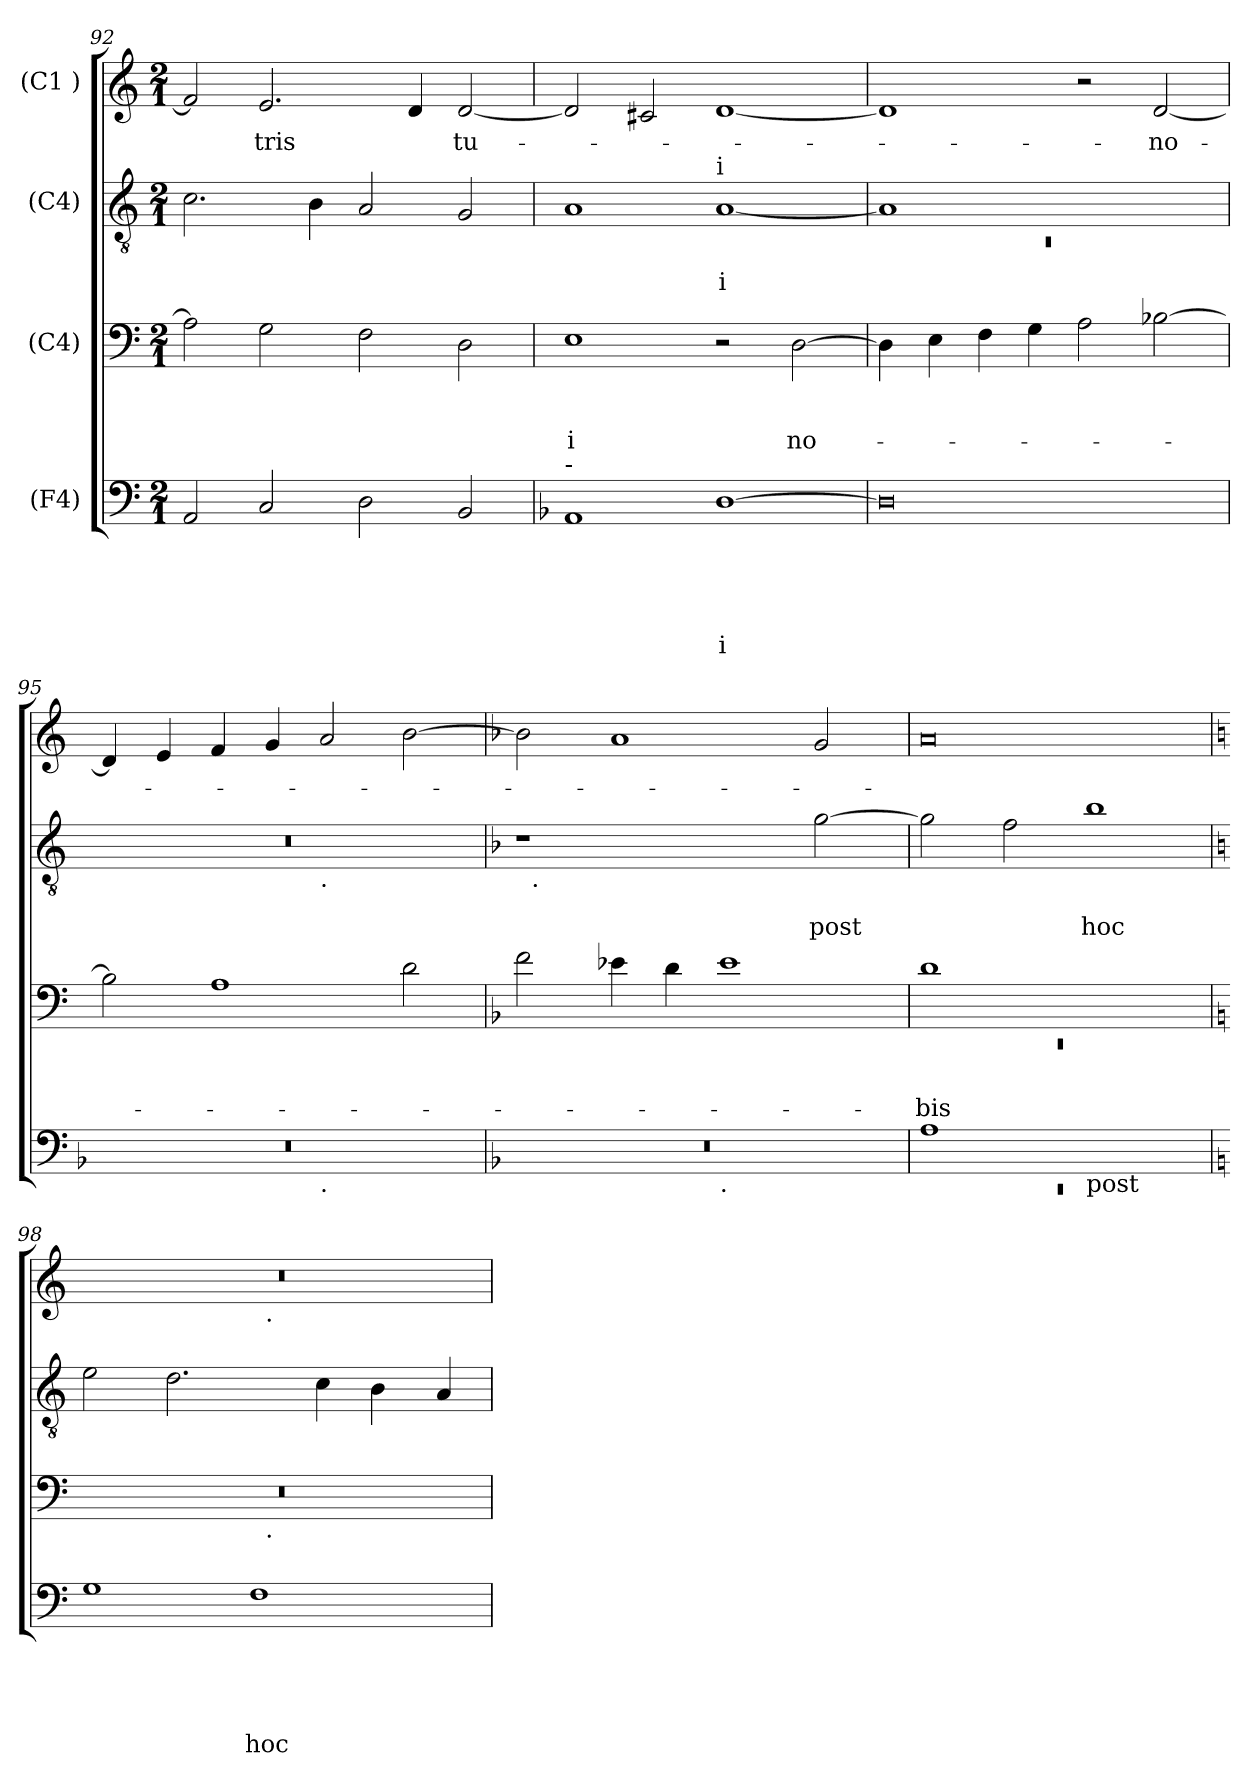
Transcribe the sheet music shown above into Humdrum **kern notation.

**kern	**text	**text	**text	**text	**text	**kern	**text	**text	**text	**kern	**text	**text	**kern	**text
*part4	*part4	*part4	*part4	*part4	*part4	*part3	*part3	*part3	*part3	*part2	*part2	*part2	*part1	*part1
*staff4	*staff4	*staff4	*staff4	*staff4	*staff4	*staff3	*staff3	*staff3	*staff3	*staff2	*staff2	*staff2	*staff1	*staff1
*I"(F4)	*	*	*	*	*	*I"(C4)	*	*	*	*I"(C4)	*	*	*I"(C1 )	*
*clefF4	*	*	*	*	*	*clefF4	*	*	*	*clefGv2	*	*	*clefG2	*
*k[]	*	*	*	*	*	*k[]	*	*	*	*k[]	*	*	*k[]	*
*C:	*	*	*	*	*	*C:	*	*	*	*C:	*	*	*C:	*
*M2/1	*	*	*	*	*	*M2/1	*	*	*	*M2/1	*	*	*M2/1	*
=92	=92	=92	=92	=92	=92	=92	=92	=92	=92	=92	=92	=92	=92	=92
2AA/	.	.	.	.	.	2A\]	.	.	.	2.c\	.	.	2f/]	.
!	!	!	!	!	!	!	!	!	!	!	!	!	!	!LO:LY:b
2C/	.	.	.	.	.	2G\	.	.	.	.	.	.	2.e/	-tris
.	.	.	.	.	.	.	.	.	.	4B\	.	.	.	.
2D\	.	.	.	.	.	2F\	.	.	.	2A/	.	.	.	.
.	.	.	.	.	.	.	.	.	.	.	.	.	4d/	.
!	!	!	!	!	!	!	!	!	!	!	!	!	!	!LO:LY:b
2BB/	.	.	.	.	.	2D\	.	.	.	2G/	.	.	[<2d/	tu-
!!LO:LB:g=z
=93	=93	=93	=93	=93	=93	=93	=93	=93	=93	=93	=93	=93	=93	=93
*k[b-]	*	*	*	*	*	*	*	*	*	*	*	*	*	*
*F:	*	*	*	*	*	*	*	*	*	*	*	*	*	*
!LO:TX:a:t=-	!	!	!	!	!	!	!	!	!	!	!	!	!	!
!	!	!	!	!	!	!	!	!	!LO:LY:b:rj	!	!	!	!	!
1AA	.	.	.	.	.	1E	.	.	-i	1A	.	.	2d/]	.
.	.	.	.	.	.	.	.	.	.	.	.	.	2c#/	.
!	!	!	!	!	!	!	!	!	!	!LO:TX:a:t=i	!	!	!	!
!	!	!	!	!	!LO:LY:b:rj	!	!	!	!	!	!	!LO:LY:b:rj	!	!
[>1D	.	.	.	.	-i	2r	.	.	.	[<1A	.	-i	[<1d	.
!	!	!	!	!	!	!	!	!	!LO:LY:b	!	!	!	!	!
.	.	.	.	.	.	[>2D\	.	.	no-	.	.	.	.	.
=94	=94	=94	=94	=94	=94	=94	=94	=94	=94	=94	=94	=94	=94	=94
*	*	*	*	*	*	*	*	*	*	*^	*	*	*	*
!	!	!	!	!	!	!	!	!	!	!	!LO:N:vis=1	!	!	!	!
0D]	.	.	.	.	.	4D\]	.	.	.	1A]	0rC	.	.	1d]	.
.	.	.	.	.	.	4E\	.	.	.	.	.	.	.	.	.
.	.	.	.	.	.	4F\	.	.	.	.	.	.	.	.	.
.	.	.	.	.	.	4G\	.	.	.	.	.	.	.	.	.
.	.	.	.	.	.	2A\	.	.	.	1ryy	.	.	.	2r	.
!	!	!	!	!	!	!	!	!	!	!	!	!	!	!	!LO:LY:b
.	.	.	.	.	.	[>2B-\	.	.	.	.	.	.	.	[<2d/	-no-
=95	=95	=95	=95	=95	=95	=95	=95	=95	=95	=95	=95	=95	=95	=95	=95
*^	*	*	*	*	*	*	*	*	*	*	*	*	*	*	*
0r	1ryy	.	.	.	.	.	2B-\]	.	.	.	0r	1ryy	.	.	4d/]	.
.	.	.	.	.	.	.	.	.	.	.	.	.	.	.	4e/	.
.	.	.	.	.	.	.	1A	.	.	.	.	.	.	.	4f/	.
.	.	.	.	.	.	.	.	.	.	.	.	.	.	.	4g/	.
!	!	!	!	!	!	!	!	!	!	!	!	!LO:TX:b:t=.	!	!	!	!
!	!LO:TX:b:t=.	!	!	!	!	!	!	!	!	!	!	!	!	!	!	!
.	1ryy	.	.	.	.	.	.	.	.	.	.	1ryy	.	.	2a/	.
.	.	.	.	.	.	.	2d\	.	.	.	.	.	.	.	[>2b\	.
=96	=96	=96	=96	=96	=96	=96	=96	=96	=96	=96	=96	=96	=96	=96	=96	=96
*	*	*	*	*	*	*	*k[b-]	*	*	*	*k[b-]	*	*	*	*k[b-]	*
*	*	*	*	*	*	*	*F:	*	*	*	*F:	*	*	*	*F:	*
0r	1ryy	.	.	.	.	.	2f\	.	.	.	1r	32ryy	.	.	2b\]	.
!	!	!	!	!	!	!	!	!	!	!	!	!LO:TX:b:t=.	!	!	!	!
.	.	.	.	.	.	.	.	.	.	.	.	1ryy	.	.	.	.
.	.	.	.	.	.	.	4e-\	.	.	.	.	.	.	.	1a	.
.	.	.	.	.	.	.	4d\	.	.	.	.	.	.	.	.	.
!	!LO:TX:b:t=.	!	!	!	!	!	!	!	!	!	!	!	!	!	!	!
.	1ryy	.	.	.	.	.	1e-	.	.	.	2ryy	.	.	.	.	.
.	.	.	.	.	.	.	.	.	.	.	.	2ryy	.	.	.	.
!	!	!	!	!	!	!	!	!	!	!	!	!	!	!LO:LY:b	!	!
.	.	.	.	.	.	.	.	.	.	.	[>2g\	.	.	post	2g/	.
.	.	.	.	.	.	.	.	.	.	.	.	4...ryy	.	.	.	.
=97	=97	=97	=97	=97	=97	=97	=97	=97	=97	=97	=97	=97	=97	=97	=97	=97
*	*	*	*	*	*	*	*^	*	*	*	*	*	*	*	*	*
!	!	!	!	!	!	!	!	!	!	!	!	!LO:TX:a:t=bis	!	!	!	!	!
!	!LO:N:vis=1	!	!	!	!	!	!	!LO:N:vis=1	!	!	!LO:LY:b	!	!	!	!	!	!
*	*^	*	*	*	*	*	*	*	*	*	*	*v	*v	*	*	*	*
0ryy	0rEE	1A	.	.	.	.	.	1d	0rEE	.	.	-bis	2g\]	.	.	0a	.
.	.	.	.	.	.	.	.	.	.	.	.	.	2f\	.	.	.	.
!	!	!LO:TX:b:t=post	!	!	!	!	!	!	!	!	!	!	!	!	!	!	!
!	!	!	!	!	!	!	!	!	!	!	!	!	!	!	!LO:LY:b	!	!
.	.	1ryy	.	.	.	.	.	1ryy	.	.	.	.	1b-	.	hoc	.	.
*v	*v	*v	*	*	*	*	*	*	*	*	*	*	*	*	*	*	*
!!LO:PB:g=z
=98	=98	=98	=98	=98	=98	=98	=98	=98	=98	=98	=98	=98	=98	=98	=98
*k[]	*	*	*	*	*	*k[]	*	*	*	*	*k[]	*	*	*k[]	*
*C:	*	*	*	*	*	*C:	*	*	*	*	*C:	*	*	*C:	*
*	*	*	*	*	*	*	*	*	*	*	*	*	*	*^	*
1G	.	.	.	.	.	0r	1ryy	.	.	.	2e\	.	.	0r	1ryy	.
.	.	.	.	.	.	.	.	.	.	.	2.d\	.	.	.	.	.
!	!	!	!	!	!LO:LY:b	!	!	!	!	!	!	!	!	!	!	!
1F	.	.	.	.	hoc	.	32ryy	.	.	.	.	.	.	.	32ryy	.
!	!	!	!	!	!	!	!	!	!	!	!	!	!	!	!LO:TX:b:t=.	!
!	!	!	!	!	!	!	!LO:TX:b:t=.	!	!	!	!	!	!	!	!	!
.	.	.	.	.	.	.	2ryy	.	.	.	.	.	.	.	2ryy	.
.	.	.	.	.	.	.	.	.	.	.	4c\	.	.	.	.	.
.	.	.	.	.	.	.	.	.	.	.	4B\	.	.	.	.	.
.	.	.	.	.	.	.	4...ryy	.	.	.	.	.	.	.	4...ryy	.
.	.	.	.	.	.	.	.	.	.	.	4A/	.	.	.	.	.
*	*	*	*	*	*	*v	*v	*	*	*	*	*	*	*v	*v	*
=	=	=	=	=	=	=	=	=	=	=	=	=	=	=
*-	*-	*-	*-	*-	*-	*-	*-	*-	*-	*-	*-	*-	*-	*-
